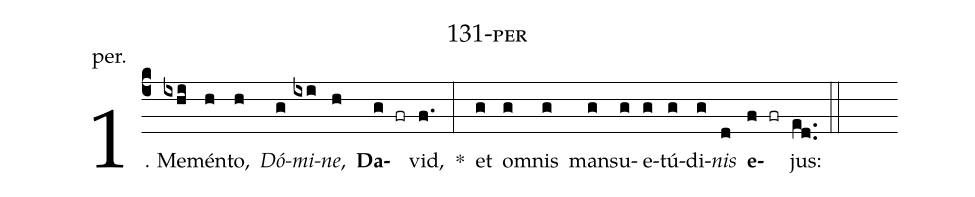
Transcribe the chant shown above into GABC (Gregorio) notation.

name: 131-per;
annotation: per.;
%%
(c4)1. Me(ixhi)mén(h)to,(h) <i>Dó</i>(g)<i>mi</i>(ixi)<i>ne</i>,(h) <b>Da</b>(g fr)vid,(f.) *(:) et(g) om(g)nis(g) man(g)su(g)e(g)tú(g)di(g)<i>nis</i>(d) <b>e</b>(f fr)jus:(ed..) (::)
